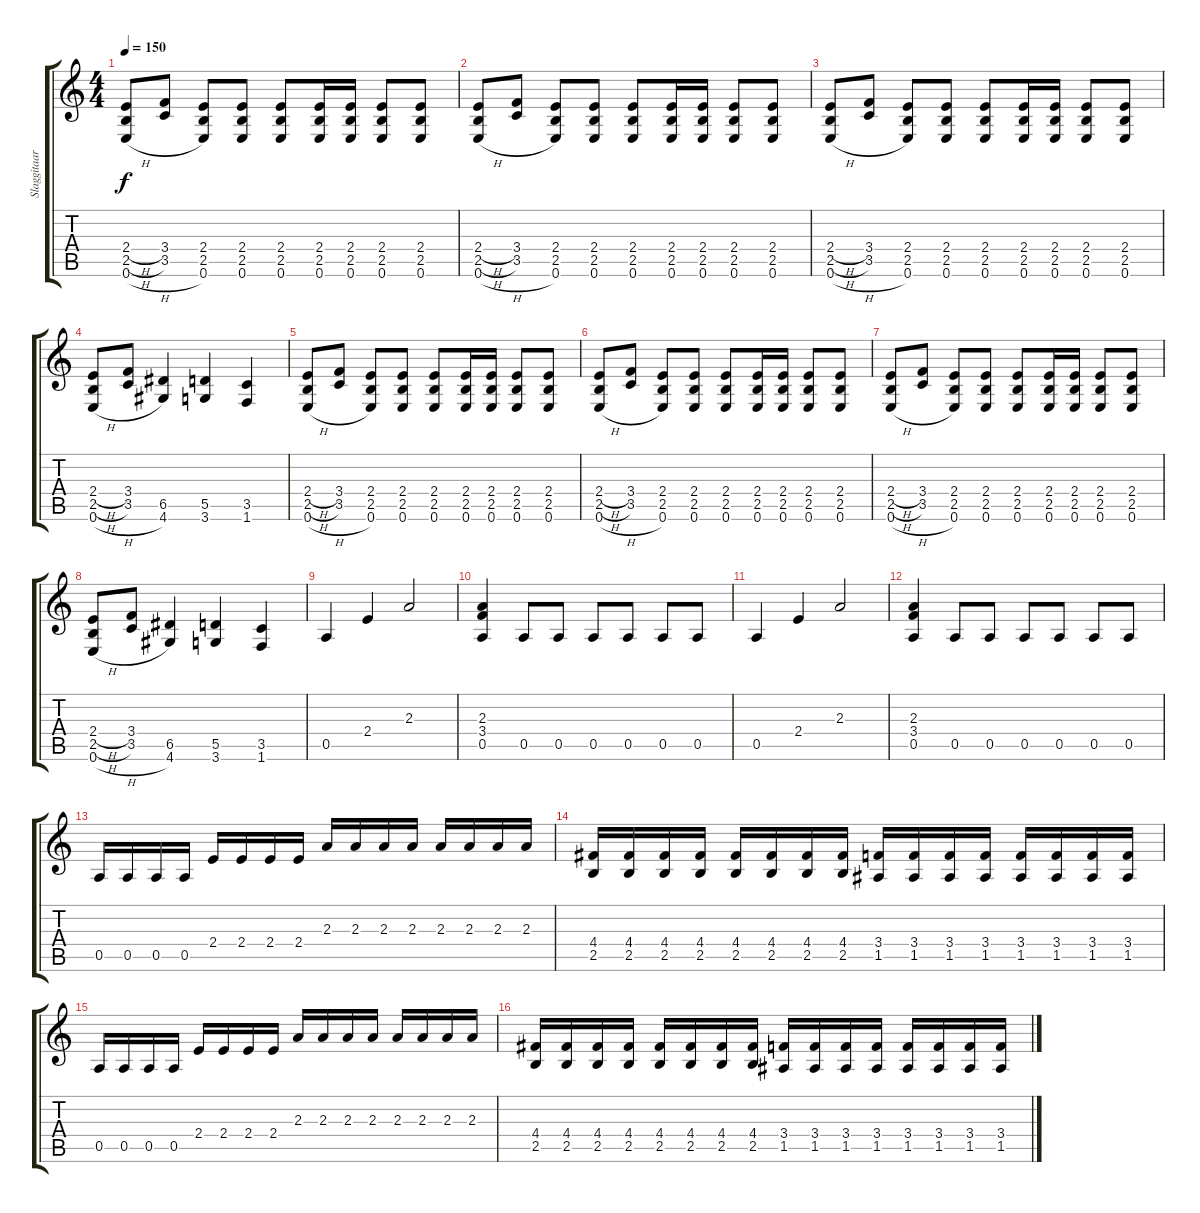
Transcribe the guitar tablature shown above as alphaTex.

\track ("Slaggitaar 2" "Slaggitaar") {instrument distortionguitar}
\staff {score tabs}
\tuning (E4 B3 G3 D3 A2 E2) {hide}
\ts (4 4)
\tempo 150
\clef g2
\ks c
(2.4{h} 2.5{h} 0.6{h}).8{dy f} (3.4 3.5).8 (2.4 2.5 0.6).8 (2.4 2.5 0.6).8 (2.4 2.5 0.6).8 (2.4 2.5 0.6).16 (2.4 2.5 0.6).16 (2.4 2.5 0.6).8 (2.4 2.5 0.6).8 |
(2.4{h} 2.5{h} 0.6{h}).8 (3.4 3.5).8 (2.4 2.5 0.6).8 (2.4 2.5 0.6).8 (2.4 2.5 0.6).8 (2.4 2.5 0.6).16 (2.4 2.5 0.6).16 (2.4 2.5 0.6).8 (2.4 2.5 0.6).8 |
(2.4{h} 2.5{h} 0.6{h}).8 (3.4 3.5).8 (2.4 2.5 0.6).8 (2.4 2.5 0.6).8 (2.4 2.5 0.6).8 (2.4 2.5 0.6).16 (2.4 2.5 0.6).16 (2.4 2.5 0.6).8 (2.4 2.5 0.6).8 |
(2.4{h} 2.5{h} 0.6{h}).8 (3.4 3.5).8 (6.5 4.6).4 (5.5 3.6).4 (3.5 1.6).4 |
(2.4{h} 2.5{h} 0.6{h}).8 (3.4 3.5).8 (2.4 2.5 0.6).8 (2.4 2.5 0.6).8 (2.4 2.5 0.6).8 (2.4 2.5 0.6).16 (2.4 2.5 0.6).16 (2.4 2.5 0.6).8 (2.4 2.5 0.6).8 |
(2.4{h} 2.5{h} 0.6{h}).8 (3.4 3.5).8 (2.4 2.5 0.6).8 (2.4 2.5 0.6).8 (2.4 2.5 0.6).8 (2.4 2.5 0.6).16 (2.4 2.5 0.6).16 (2.4 2.5 0.6).8 (2.4 2.5 0.6).8 |
(2.4{h} 2.5{h} 0.6{h}).8 (3.4 3.5).8 (2.4 2.5 0.6).8 (2.4 2.5 0.6).8 (2.4 2.5 0.6).8 (2.4 2.5 0.6).16 (2.4 2.5 0.6).16 (2.4 2.5 0.6).8 (2.4 2.5 0.6).8 |
(2.4{h} 2.5{h} 0.6{h}).8 (3.4 3.5).8 (6.5 4.6).4 (5.5 3.6).4 (3.5 1.6).4 |
0.5.4 2.4.4 2.3.2 |
(2.3 3.4 0.5).4 0.5.8 0.5.8 0.5.8 0.5.8 0.5.8 0.5.8 |
0.5.4 2.4.4 2.3.2 |
(2.3 3.4 0.5).4 0.5.8 0.5.8 0.5.8 0.5.8 0.5.8 0.5.8 |
0.5.16 0.5.16 0.5.16 0.5.16 2.4.16 2.4.16 2.4.16 2.4.16 2.3.16 2.3.16 2.3.16 2.3.16 2.3.16 2.3.16 2.3.16 2.3.16 |
(4.4 2.5).16 (4.4 2.5).16 (4.4 2.5).16 (4.4 2.5).16 (4.4 2.5).16 (4.4 2.5).16 (4.4 2.5).16 (4.4 2.5).16 (3.4 1.5).16 (3.4 1.5).16 (3.4 1.5).16 (3.4 1.5).16 (3.4 1.5).16 (3.4 1.5).16 (3.4 1.5).16 (3.4 1.5).16 |
0.5.16 0.5.16 0.5.16 0.5.16 2.4.16 2.4.16 2.4.16 2.4.16 2.3.16 2.3.16 2.3.16 2.3.16 2.3.16 2.3.16 2.3.16 2.3.16 |
(4.4 2.5).16 (4.4 2.5).16 (4.4 2.5).16 (4.4 2.5).16 (4.4 2.5).16 (4.4 2.5).16 (4.4 2.5).16 (4.4 2.5).16 (3.4 1.5).16 (3.4 1.5).16 (3.4 1.5).16 (3.4 1.5).16 (3.4 1.5).16 (3.4 1.5).16 (3.4 1.5).16 (3.4 1.5).16
